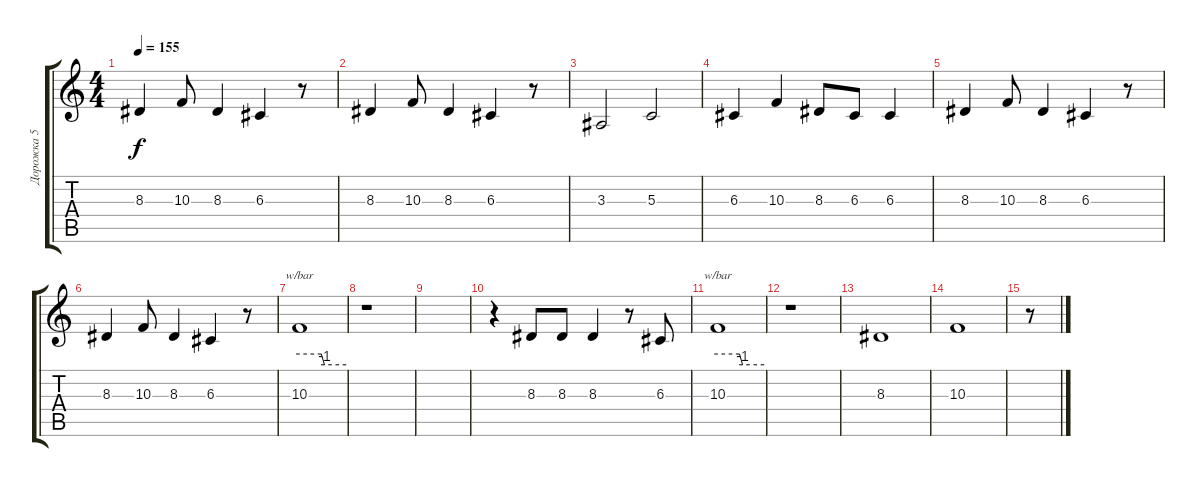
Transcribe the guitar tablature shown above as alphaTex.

\track ("Дорожка 5" "Дорожка 5") {instrument violin}
\staff {score tabs}
\tuning (E4 B3 G3 D3 A2 E2) {hide}
\ts (4 4)
\tempo 155
\clef g2
\ks c
8.3.4{dy f} 10.3.8 8.3.4 6.3.4 r.8 |
8.3.4 10.3.8 8.3.4 6.3.4 r.8 |
3.3.2 5.3.2 |
6.3.4 10.3.4 8.3.8 6.3.8 6.3.4 |
8.3.4 10.3.8 8.3.4 6.3.4 r.8 |
8.3.4 10.3.8 8.3.4 6.3.4 r.8 |
10.3.1{tbe (custom default 0 0 28 0 32 -4 60 -4)} |
r.1 |
|
r.4 8.3.8 8.3.8 8.3.4 r.8 6.3.8 |
10.3.1{tbe (custom default 0 0 28 0 32 -4 60 -4)} |
r.1 |
8.3.1 |
10.3.1 |
r.8
